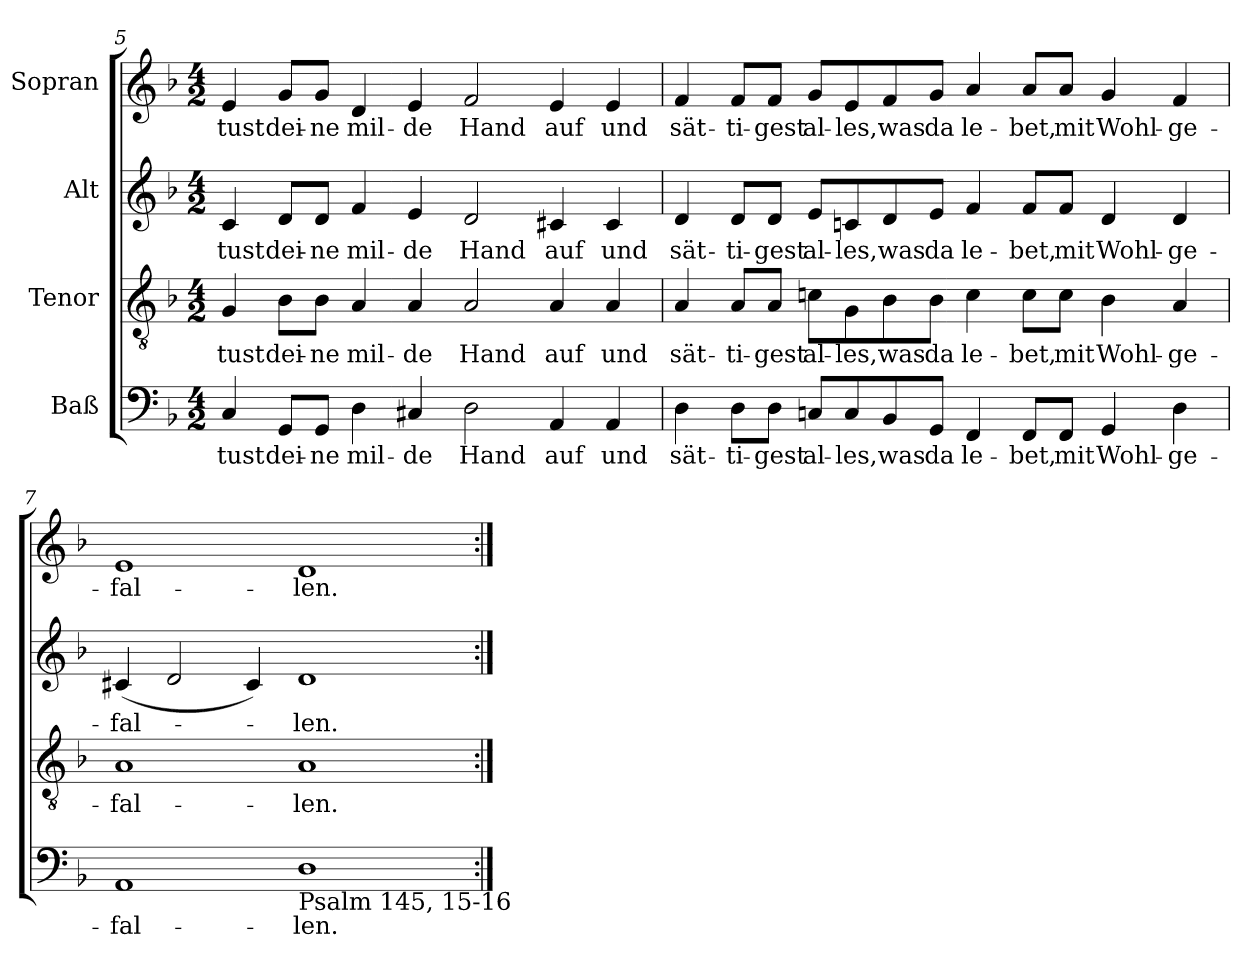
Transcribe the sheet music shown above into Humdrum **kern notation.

**kern	**text	**kern	**text	**kern	**text	**kern	**text
*part4	*part4	*part3	*part3	*part2	*part2	*part1	*part1
*staff4	*staff4	*staff3	*staff3	*staff2	*staff2	*staff1	*staff1
*I"Baß	*	*I"Tenor	*	*I"Alt	*	*I"Sopran	*
*clefF4	*	*clefGv2	*	*clefG2	*	*clefG2	*
*k[b-]	*	*k[b-]	*	*k[b-]	*	*k[b-]	*
*F:	*	*F:	*	*F:	*	*F:	*
*M4/2	*	*M4/2	*	*M4/2	*	*M4/2	*
=5	=5	=5	=5	=5	=5	=5	=5
!	!LO:LY:b	!	!LO:LY:b	!	!LO:LY:b	!	!LO:LY:b
4C/	tust	4G/	tust	4c/	tust	4e/	tust
!	!LO:LY:b	!	!LO:LY:b	!	!LO:LY:b	!	!LO:LY:b
8GG/L	dei-	8B-\L	dei-	8d/L	dei-	8g/L	dei-
!	!LO:LY:b	!	!LO:LY:b	!	!LO:LY:b	!	!LO:LY:b
8GG/J	-ne	8B-\J	-ne	8d/J	-ne	8g/J	-ne
!	!LO:LY:b	!	!LO:LY:b	!	!LO:LY:b	!	!LO:LY:b
4D\	mil-	4A/	mil-	4f/	mil-	4d/	mil-
!	!LO:LY:b	!	!LO:LY:b	!	!LO:LY:b	!	!LO:LY:b
4C#X/	-de	4A/	-de	4e/	-de	4e/	-de
!	!LO:LY:b	!	!LO:LY:b	!	!LO:LY:b	!	!LO:LY:b
2D\	Hand	2A/	Hand	2d/	Hand	2f/	Hand
!	!LO:LY:b	!	!LO:LY:b	!	!LO:LY:b	!	!LO:LY:b
4AA/	auf	4A/	auf	4c#X/	auf	4e/	auf
!	!LO:LY:b	!	!LO:LY:b	!	!LO:LY:b	!	!LO:LY:b
4AA/	und	4A/	und	4c#/	und	4e/	und
!!LO:LB:g=z
=6	=6	=6	=6	=6	=6	=6	=6
!	!LO:LY:b	!	!LO:LY:b	!	!LO:LY:b	!	!LO:LY:b
4D\	sät-	4A/	sät-	4d/	sät-	4f/	sät-
!	!LO:LY:b	!	!LO:LY:b	!	!LO:LY:b	!	!LO:LY:b
8D\L	-ti-	8A/L	-ti-	8d/L	-ti-	8f/L	-ti-
!	!LO:LY:b	!	!LO:LY:b	!	!LO:LY:b	!	!LO:LY:b
8D\J	-gest	8A/J	-gest	8d/J	-gest	8f/J	-gest
!	!LO:LY:b	!	!LO:LY:b	!	!LO:LY:b	!	!LO:LY:b
8Cn/L	al-	8cn\L	al-	8e/L	al-	8g/L	al-
!	!LO:LY:b	!	!LO:LY:b	!	!LO:LY:b	!	!LO:LY:b
8C/	-les,	8G\	-les,	8cn/	-les,	8e/	-les,
!	!LO:LY:b	!	!LO:LY:b	!	!LO:LY:b	!	!LO:LY:b
8BB-/	was	8B-\	was	8d/	was	8f/	was
!	!LO:LY:b	!	!LO:LY:b	!	!LO:LY:b	!	!LO:LY:b
8GG/J	da	8B-\J	da	8e/J	da	8g/J	da
!	!LO:LY:b	!	!LO:LY:b	!	!LO:LY:b	!	!LO:LY:b
4FF/	le-	4c\	le-	4f/	le-	4a/	le-
!	!LO:LY:b	!	!LO:LY:b	!	!LO:LY:b	!	!LO:LY:b
8FF/L	-bet,	8c\L	-bet,	8f/L	-bet,	8a/L	-bet,
!	!LO:LY:b	!	!LO:LY:b	!	!LO:LY:b	!	!LO:LY:b
8FF/J	mit	8c\J	mit	8f/J	mit	8a/J	mit
!	!LO:LY:b	!	!LO:LY:b	!	!LO:LY:b	!	!LO:LY:b
4GG/	Wohl-	4B-\	Wohl-	4d/	Wohl-	4g/	Wohl-
!	!LO:LY:b	!	!LO:LY:b	!	!LO:LY:b	!	!LO:LY:b
4D\	-ge-	4A/	-ge-	4d/	-ge-	4f/	-ge-
=7	=7	=7	=7	=7	=7	=7	=7
!	!LO:LY:b	!	!LO:LY:b	!	!LO:LY:b	!	!LO:LY:b
1AA	-fal-	1A	-fal-	(>4c#X/	-fal-	1e	-fal-
.	.	.	.	2d/	.	.	.
.	.	.	.	4c#/)	.	.	.
!LO:TX:b:t=Psalm 145, 15-16	!	!	!	!	!	!	!
!	!LO:LY:b	!	!LO:LY:b	!	!LO:LY:b	!	!LO:LY:b
1D	-len.	1A	-len.	1d	-len.	1d	-len.
=:|!	=:|!	=:|!	=:|!	=:|!	=:|!	=:|!	=:|!
*-	*-	*-	*-	*-	*-	*-	*-
